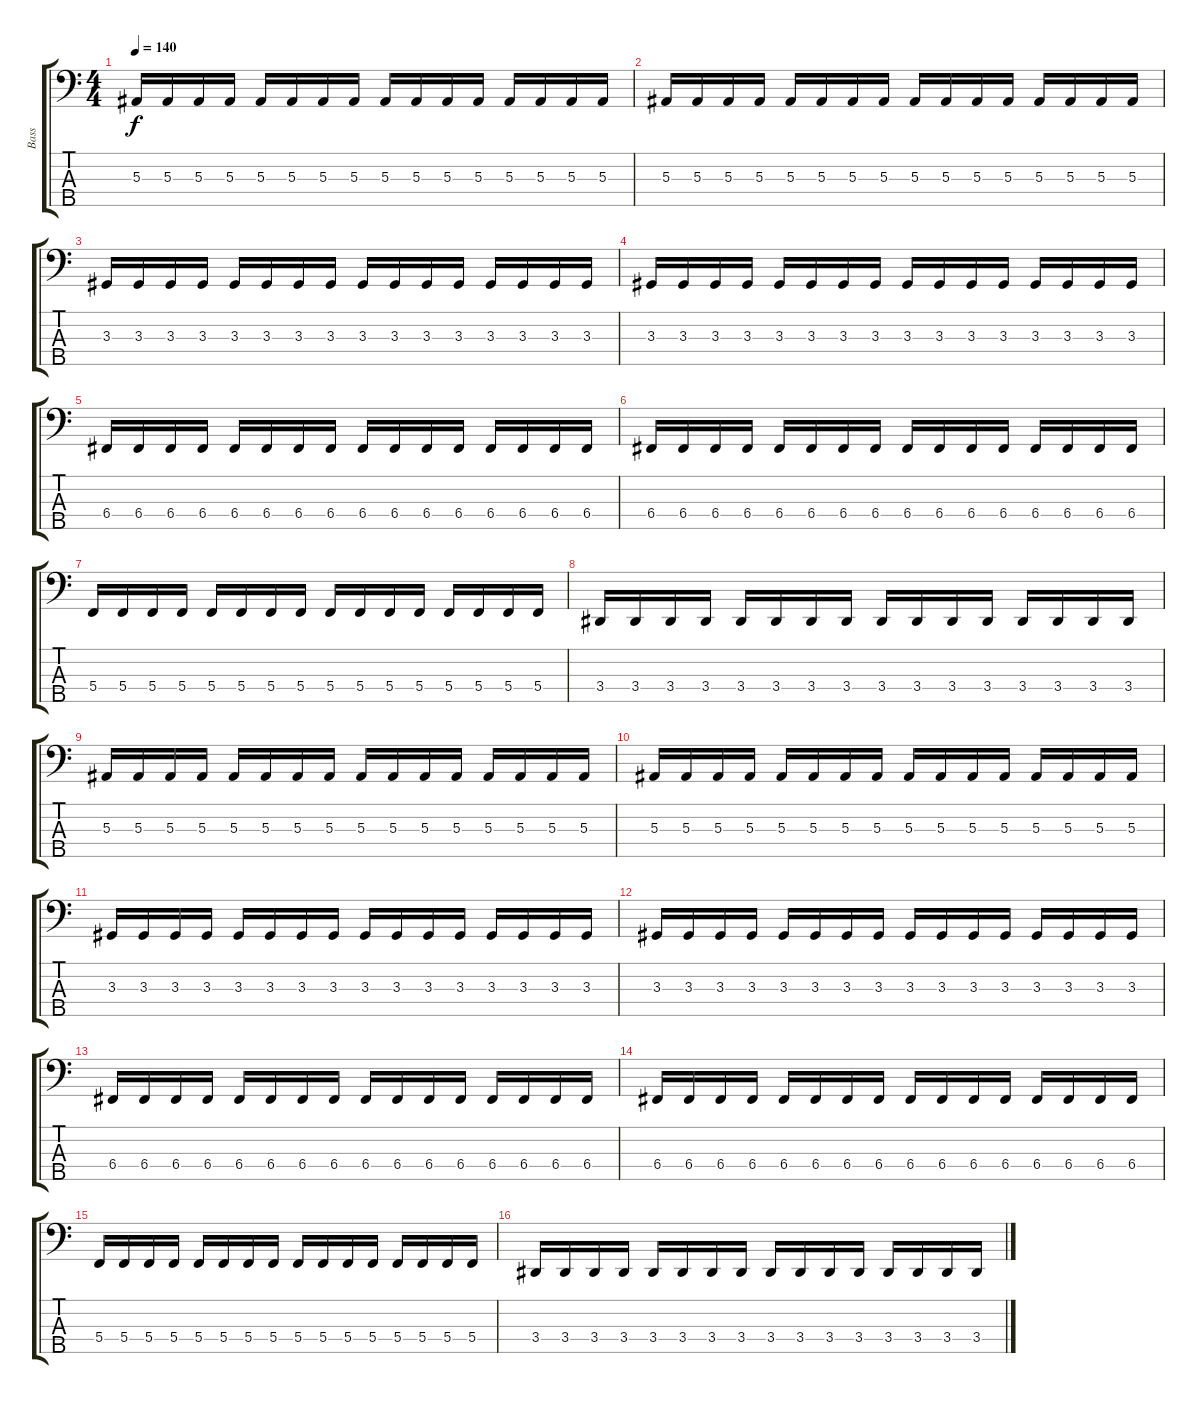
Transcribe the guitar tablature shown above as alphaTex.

\track ("Bass" "Bass") {instrument electricbassfinger}
\staff {score tabs}
\tuning (Eb2 Bb1 F1 C1 G0) {hide}
\ts (4 4)
\tempo 140
\clef f4
\ks c
5.3.16{dy f} 5.3.16 5.3.16 5.3.16 5.3.16 5.3.16 5.3.16 5.3.16 5.3.16 5.3.16 5.3.16 5.3.16 5.3.16 5.3.16 5.3.16 5.3.16 |
5.3.16 5.3.16 5.3.16 5.3.16 5.3.16 5.3.16 5.3.16 5.3.16 5.3.16 5.3.16 5.3.16 5.3.16 5.3.16 5.3.16 5.3.16 5.3.16 |
3.3.16 3.3.16 3.3.16 3.3.16 3.3.16 3.3.16 3.3.16 3.3.16 3.3.16 3.3.16 3.3.16 3.3.16 3.3.16 3.3.16 3.3.16 3.3.16 |
3.3.16 3.3.16 3.3.16 3.3.16 3.3.16 3.3.16 3.3.16 3.3.16 3.3.16 3.3.16 3.3.16 3.3.16 3.3.16 3.3.16 3.3.16 3.3.16 |
6.4.16 6.4.16 6.4.16 6.4.16 6.4.16 6.4.16 6.4.16 6.4.16 6.4.16 6.4.16 6.4.16 6.4.16 6.4.16 6.4.16 6.4.16 6.4.16 |
6.4.16 6.4.16 6.4.16 6.4.16 6.4.16 6.4.16 6.4.16 6.4.16 6.4.16 6.4.16 6.4.16 6.4.16 6.4.16 6.4.16 6.4.16 6.4.16 |
5.4.16 5.4.16 5.4.16 5.4.16 5.4.16 5.4.16 5.4.16 5.4.16 5.4.16 5.4.16 5.4.16 5.4.16 5.4.16 5.4.16 5.4.16 5.4.16 |
3.4.16 3.4.16 3.4.16 3.4.16 3.4.16 3.4.16 3.4.16 3.4.16 3.4.16 3.4.16 3.4.16 3.4.16 3.4.16 3.4.16 3.4.16 3.4.16 |
5.3.16 5.3.16 5.3.16 5.3.16 5.3.16 5.3.16 5.3.16 5.3.16 5.3.16 5.3.16 5.3.16 5.3.16 5.3.16 5.3.16 5.3.16 5.3.16 |
5.3.16 5.3.16 5.3.16 5.3.16 5.3.16 5.3.16 5.3.16 5.3.16 5.3.16 5.3.16 5.3.16 5.3.16 5.3.16 5.3.16 5.3.16 5.3.16 |
3.3.16 3.3.16 3.3.16 3.3.16 3.3.16 3.3.16 3.3.16 3.3.16 3.3.16 3.3.16 3.3.16 3.3.16 3.3.16 3.3.16 3.3.16 3.3.16 |
3.3.16 3.3.16 3.3.16 3.3.16 3.3.16 3.3.16 3.3.16 3.3.16 3.3.16 3.3.16 3.3.16 3.3.16 3.3.16 3.3.16 3.3.16 3.3.16 |
6.4.16 6.4.16 6.4.16 6.4.16 6.4.16 6.4.16 6.4.16 6.4.16 6.4.16 6.4.16 6.4.16 6.4.16 6.4.16 6.4.16 6.4.16 6.4.16 |
6.4.16 6.4.16 6.4.16 6.4.16 6.4.16 6.4.16 6.4.16 6.4.16 6.4.16 6.4.16 6.4.16 6.4.16 6.4.16 6.4.16 6.4.16 6.4.16 |
5.4.16 5.4.16 5.4.16 5.4.16 5.4.16 5.4.16 5.4.16 5.4.16 5.4.16 5.4.16 5.4.16 5.4.16 5.4.16 5.4.16 5.4.16 5.4.16 |
3.4.16 3.4.16 3.4.16 3.4.16 3.4.16 3.4.16 3.4.16 3.4.16 3.4.16 3.4.16 3.4.16 3.4.16 3.4.16 3.4.16 3.4.16 3.4.16
